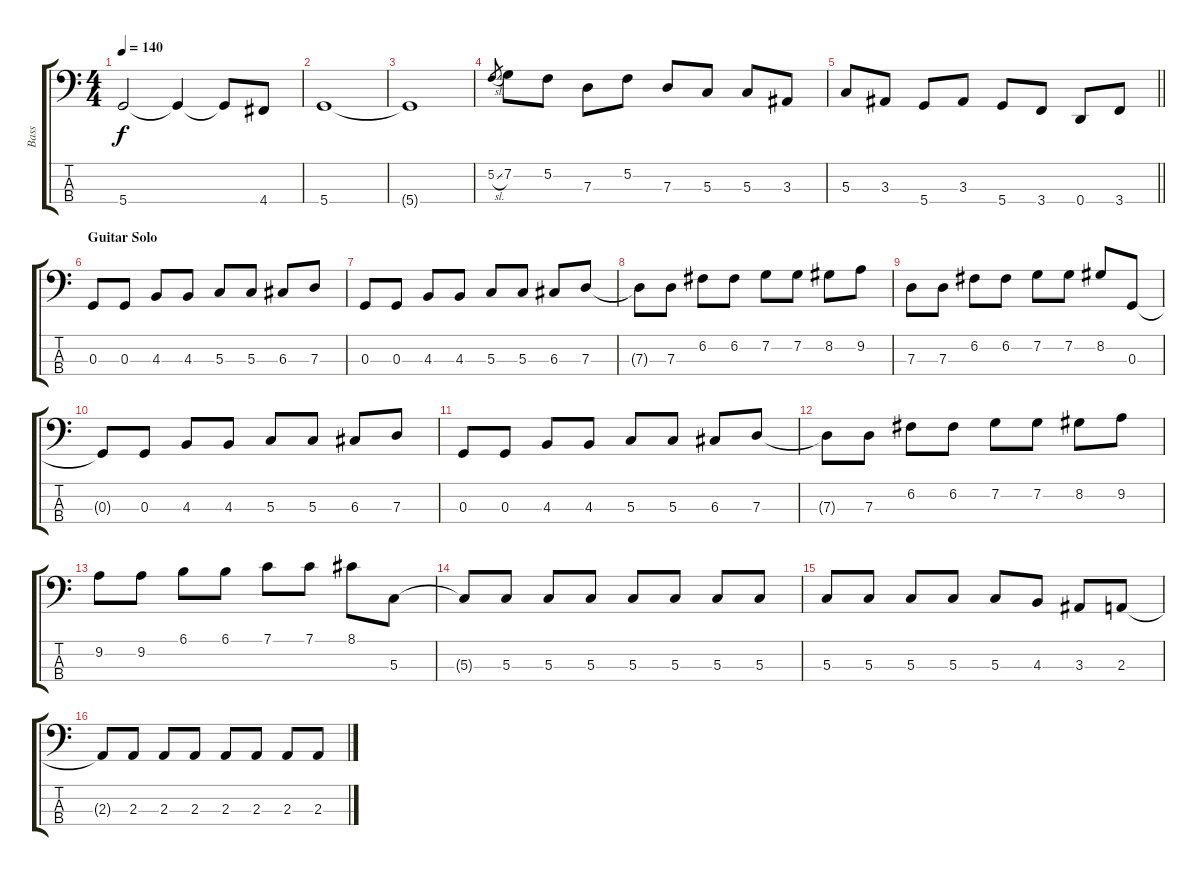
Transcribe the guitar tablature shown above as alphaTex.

\track ("Bass" "Bass") {instrument electricbasspick}
\staff {score tabs}
\tuning (F2 C2 G1 D1) {hide}
\ts (4 4)
\tempo 140
\clef f4
\ks c
5.4{t}.2{dy f} 5.4{t}.4 5.4{t}.8 4.4.8 |
5.4.1 |
5.4{t}.1 |
5.2{sl}.8{gr} 7.2.8 5.2.8 7.3.8 5.2.8 7.3.8 5.3.8 5.3.8 3.3.8 |
\barLineRight lightlight
5.3.8 3.3.8 5.4.8 3.3.8 5.4.8 3.4.8 0.4.8 3.4.8 |
\section ("" "Guitar Solo")
0.3.8 0.3.8 4.3.8 4.3.8 5.3.8 5.3.8 6.3.8 7.3.8 |
0.3.8 0.3.8 4.3.8 4.3.8 5.3.8 5.3.8 6.3.8 7.3.8 |
7.3{t}.8 7.3.8 6.2.8 6.2.8 7.2.8 7.2.8 8.2.8 9.2.8 |
7.3.8 7.3.8 6.2.8 6.2.8 7.2.8 7.2.8 8.2.8 0.3.8 |
0.3{t}.8 0.3.8 4.3.8 4.3.8 5.3.8 5.3.8 6.3.8 7.3.8 |
0.3.8 0.3.8 4.3.8 4.3.8 5.3.8 5.3.8 6.3.8 7.3.8 |
7.3{t}.8 7.3.8 6.2.8 6.2.8 7.2.8 7.2.8 8.2.8 9.2.8 |
9.2.8 9.2.8 6.1.8 6.1.8 7.1.8 7.1.8 8.1.8 5.3.8 |
5.3{t}.8 5.3.8 5.3.8 5.3.8 5.3.8 5.3.8 5.3.8 5.3.8 |
5.3.8 5.3.8 5.3.8 5.3.8 5.3.8 4.3.8 3.3.8 2.3.8 |
2.3{t}.8 2.3.8 2.3.8 2.3.8 2.3.8 2.3.8 2.3.8 2.3.8
